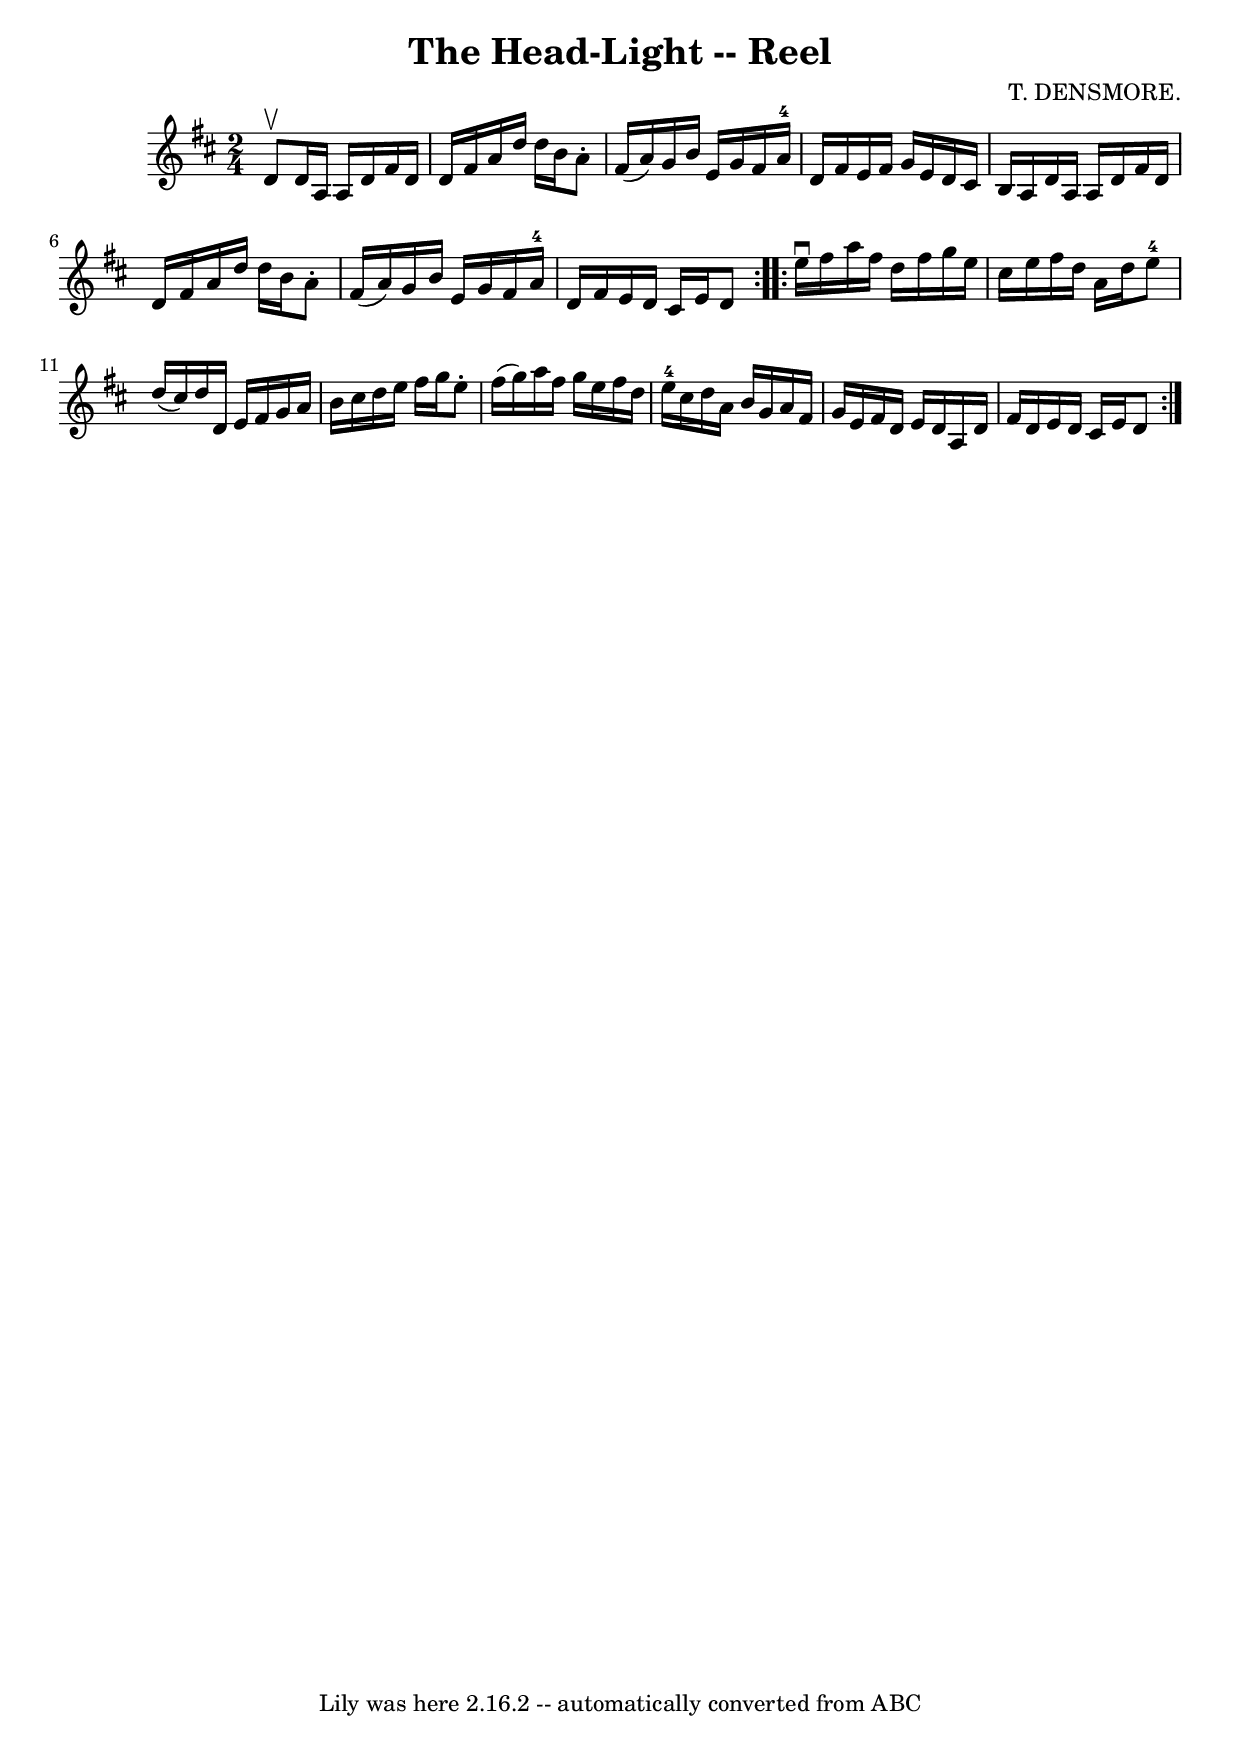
\version "2.16.2"
\include "Mammoth.ily"
\header {
  %% book = "Ryan's Mammoth Collection"
  composer = "T. DENSMORE."
  crossRefNumber = "1"
  footnotes = "\\\\393"
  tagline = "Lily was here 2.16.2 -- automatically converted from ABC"
  title = "The Head-Light -- Reel"

}
voicedefault =  {



  \repeat volta 2 {

    \time 2/4 
    \key d \major
    d'8^\upbow |
    d'16 a16 a16 d'16   
    fis'16 d'16 d'16 fis'16    |
    a'16 d''16 d''16 b'16  
    a'8-. fis'16 (a'16)   |
    g'16 b'16 e'16 g'16    
    fis'16 a'16-4 d'16 fis'16    |
    e'16 fis'16 g'16    
    e'16 d'16 cis'16 b16 a16    |
    d'16 a16 a16 d'16 
    fis'16 d'16 d'16 fis'16    |
    a'16 d''16 d''16    
    b'16 a'8-. fis'16 (a'16)   |
    g'16 b'16 e'16 g'16  
    fis'16 a'16-4 d'16 fis'16    |
    e'16 d'16 cis'16    
    e'16 d'8    
  }     
  \repeat volta 2 {
    e''16^\downbow fis''16  |
    
    a''16 fis''16 d''16 fis''16 g''16 e''16 cis''16 e''16    
    |
    fis''16 d''16 a'16 d''16 e''8-4 d''16 (cis''16 )   |
    d''16 d'16 e'16 fis'16 g'16 a'16 b'16    
    cis''16    |
    d''16 e''16 fis''16 g''16 e''8-. fis''16 (
    g''16)   |
    a''16 fis''16 g''16 e''16 fis''16    
    d''16 e''16-4 cis''16    |
    d''16 a'16 b'16 g'16    
    a'16 fis'16 g'16 e'16    |
    fis'16 d'16 e'16 d'16    
    a16 d'16 fis'16 d'16    |
    e'16 d'16 cis'16 e'16    
    d'8    
  }   

}

\score{
  <<

    \context Staff="default"
    {
      \voicedefault 
      
    }

  >>
  \layout {
    
  }
  \midi {
  }

}
